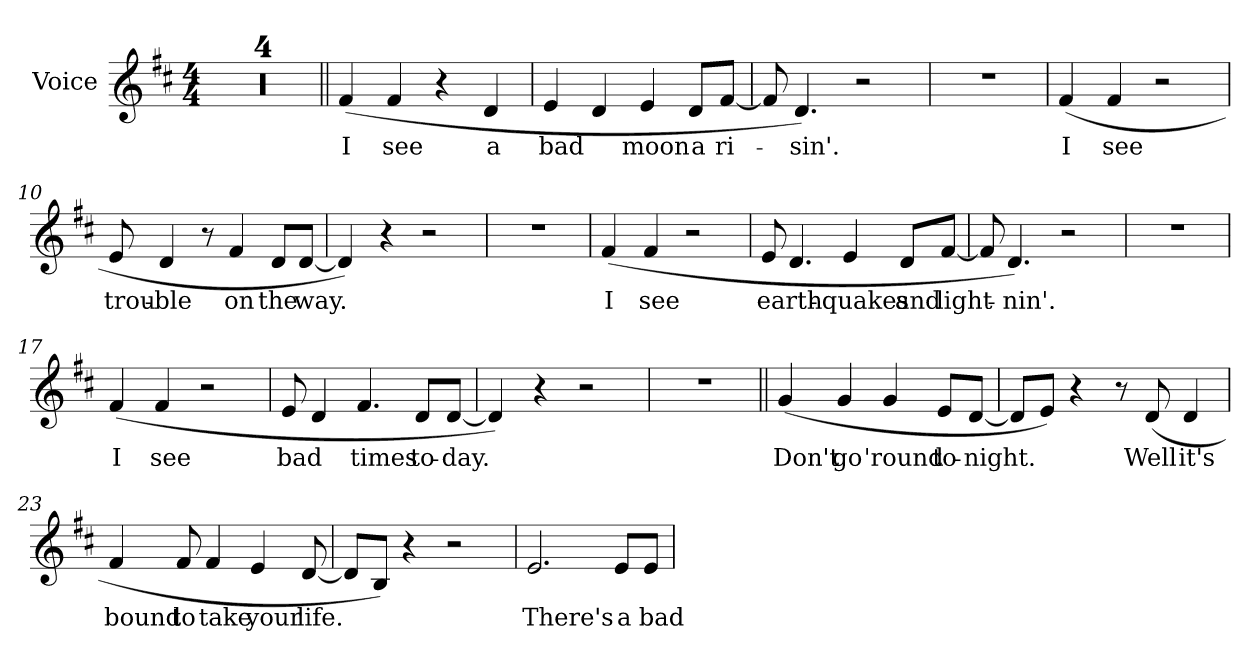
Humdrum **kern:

**kern	**text
*part1	*part1
*staff1	*staff1
*I"Voice	*
*I'Voice	*
!!LO:PB:g=z
*clefG2	*
*k[f#c#]	*
*D:	*
*M4/4	*
=1	=1
1r	.
=2	=2
1r	.
=3	=3
1r	.
=4	=4
1r	.
=5||	=5||
!	!LO:LY:b:color=#000000
(4f#i/	I
!	!LO:LY:b:color=#000000
4f#i/	see
4r	.
!	!LO:LY:b:color=#000000
4di/	a
=6	=6
!	!LO:LY:b:color=#000000
4ei/	bad
4di/	.
!	!LO:LY:b:color=#000000
4ei/	moon
!	!LO:LY:b:color=#000000
8di/L	a
!	!LO:LY:b:color=#000000
[8f#i/J	ri-
=7	=7
8f#i/]	.
!	!LO:LY:b:color=#000000
4.di/)	-sin'.
2r	.
!!LO:LB:g=z
=8	=8
1r	.
=9	=9
!	!LO:LY:b:color=#000000
(4f#i/	I
!	!LO:LY:b:color=#000000
4f#i/	see
2r	.
=10	=10
!	!LO:LY:b:color=#000000
8ei/	trou-
!	!LO:LY:b:color=#000000
4di/	-ble
8r	.
!	!LO:LY:b:color=#000000
4f#i/	on
!	!LO:LY:b:color=#000000
8di/L	the
!	!LO:LY:b:color=#000000
[8di/J	way.
=11	=11
4di/])	.
4r	.
2r	.
=12	=12
1r	.
=13	=13
!	!LO:LY:b:color=#000000
(4f#i/	I
!	!LO:LY:b:color=#000000
4f#i/	see
2r	.
!!LO:LB:g=z
=14	=14
!	!LO:LY:b:color=#000000
8ei/	earth-
4.di/	.
!	!LO:LY:b:color=#000000
4ei/	-quakes
!	!LO:LY:b:color=#000000
8di/L	and
!	!LO:LY:b:color=#000000
[8f#i/J	light-
=15	=15
8f#i/]	.
!	!LO:LY:b:color=#000000
4.di/)	-nin'.
2r	.
=16	=16
1r	.
=17	=17
!	!LO:LY:b:color=#000000
(4f#i/	I
!	!LO:LY:b:color=#000000
4f#i/	see
2r	.
=18	=18
!	!LO:LY:b:color=#000000
8ei/	bad
4di/	.
!	!LO:LY:b:color=#000000
4.f#i/	times
!	!LO:LY:b:color=#000000
8di/L	to-
!	!LO:LY:b:color=#000000
[8di/J	-day.
=19	=19
4di/])	.
4r	.
2r	.
!!LO:LB:g=z
=20	=20
1r	.
=21||	=21||
!	!LO:LY:b:color=#000000
(4gi/	Don't
!	!LO:LY:b:color=#000000
4gi/	go
!	!LO:LY:b:color=#000000
4gi/	'round
!	!LO:LY:b:color=#000000
8ei/L	to-
!	!LO:LY:b:color=#000000
[8di/J	-night.
=22	=22
8di/L]	.
8ei/J)	.
4r	.
8r	.
!	!LO:LY:b:color=#000000
(8di/	Well
!	!LO:LY:b:color=#000000
4di/	it's
=23	=23
!	!LO:LY:b:color=#000000
4f#i/	bound
!	!LO:LY:b:color=#000000
8f#i/	to
!	!LO:LY:b:color=#000000
4f#i/	take
!	!LO:LY:b:color=#000000
4ei/	your
!	!LO:LY:b:color=#000000
[8di/	life.
=24	=24
8di/L]	.
8Bi/J)	.
4r	.
2r	.
!!LO:LB:g=z
=25	=25
!	!LO:LY:b:color=#000000
2.ei/	There's
!	!LO:LY:b:color=#000000
8ei/L	a
!	!LO:LY:b:color=#000000
8ei/J	bad
=	=
*-	*-
